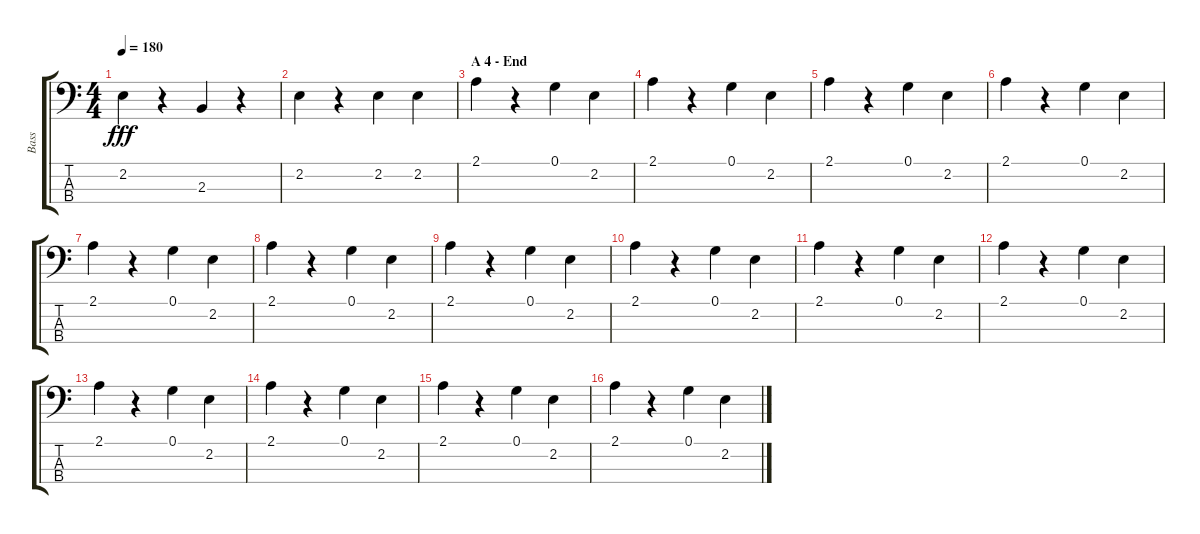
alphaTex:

\track ("Bass" "Bass") {instrument electricguitarmuted}
\staff {score tabs}
\tuning (G2 D2 A1 E1) {hide}
\ts (4 4)
\tempo 180
\clef f4
\ks c
2.2.4{dy fff} r.4 2.3.4 r.4 |
2.2.4 r.4 2.2.4 2.2.4 |
\section ("" "A 4 - End")
2.1.4 r.4 0.1.4 2.2.4 |
2.1.4 r.4 0.1.4 2.2.4 |
2.1.4 r.4 0.1.4 2.2.4 |
2.1.4 r.4 0.1.4 2.2.4 |
2.1.4 r.4 0.1.4 2.2.4 |
2.1.4 r.4 0.1.4 2.2.4 |
2.1.4 r.4 0.1.4 2.2.4 |
2.1.4 r.4 0.1.4 2.2.4 |
2.1.4 r.4 0.1.4 2.2.4 |
2.1.4 r.4 0.1.4 2.2.4 |
2.1.4 r.4 0.1.4 2.2.4 |
2.1.4 r.4 0.1.4 2.2.4 |
2.1.4 r.4 0.1.4 2.2.4 |
2.1.4 r.4 0.1.4 2.2.4
